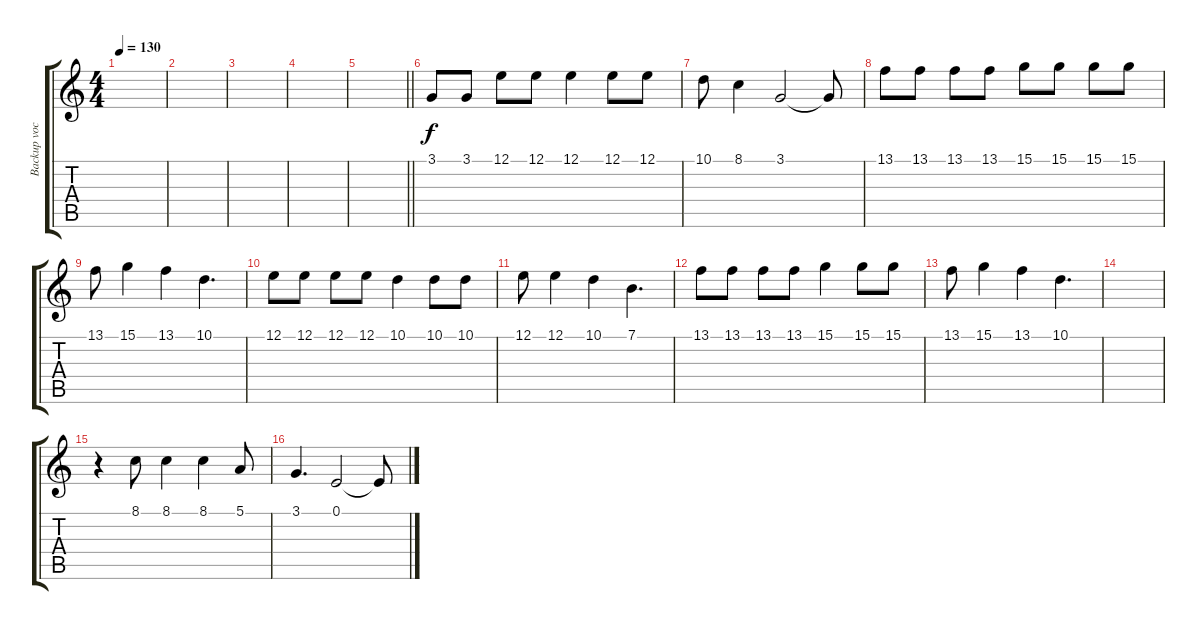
\track ("Backup vocals" "Backup voc") {instrument clarinet}
\staff {score tabs}
\tuning (E4 B3 G3 D3 A2 E2) {hide}
\ts (4 4)
\tempo 130
\clef g2
\ks c
|
|
|
|
\barLineRight lightlight
|
3.1.8 3.1.8 12.1.8 12.1.8 12.1.4 12.1.8 12.1.8 |
10.1.8 8.1.4 3.1.2 3.1{t}.8 |
13.1.8 13.1.8 13.1.8 13.1.8 15.1.8 15.1.8 15.1.8 15.1.8 |
13.1.8 15.1.4 13.1.4 10.1.4{d} |
12.1.8 12.1.8 12.1.8 12.1.8 10.1.4 10.1.8 10.1.8 |
12.1.8 12.1.4 10.1.4 7.1.4{d} |
13.1.8 13.1.8 13.1.8 13.1.8 15.1.4 15.1.8 15.1.8 |
13.1.8 15.1.4 13.1.4 10.1.4{d} |
|
r.4 8.1.8 8.1.4 8.1.4 5.1.8 |
3.1.4{d} 0.1.2 0.1{t}.8
